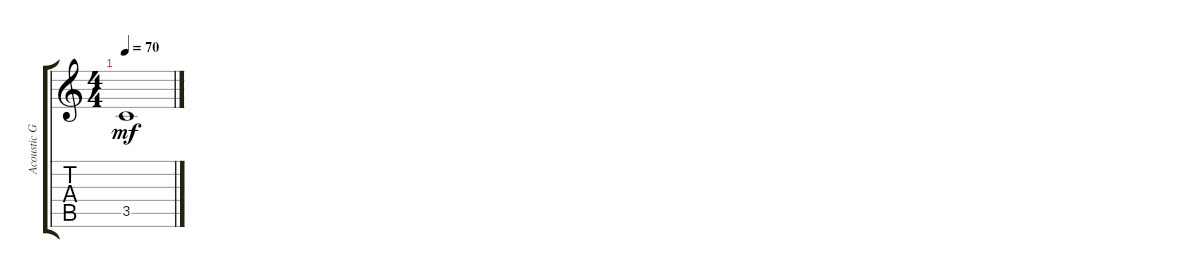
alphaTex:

\track ("Acoustic Guitar" "Acoustic G") {instrument acousticguitarnylon}
\staff {score tabs}
\tuning (E4 B3 G3 D3 A2 E2) {hide}
\ts (4 4)
\tempo 70
\clef g2
\ks c
3.5.1{dy mf}
